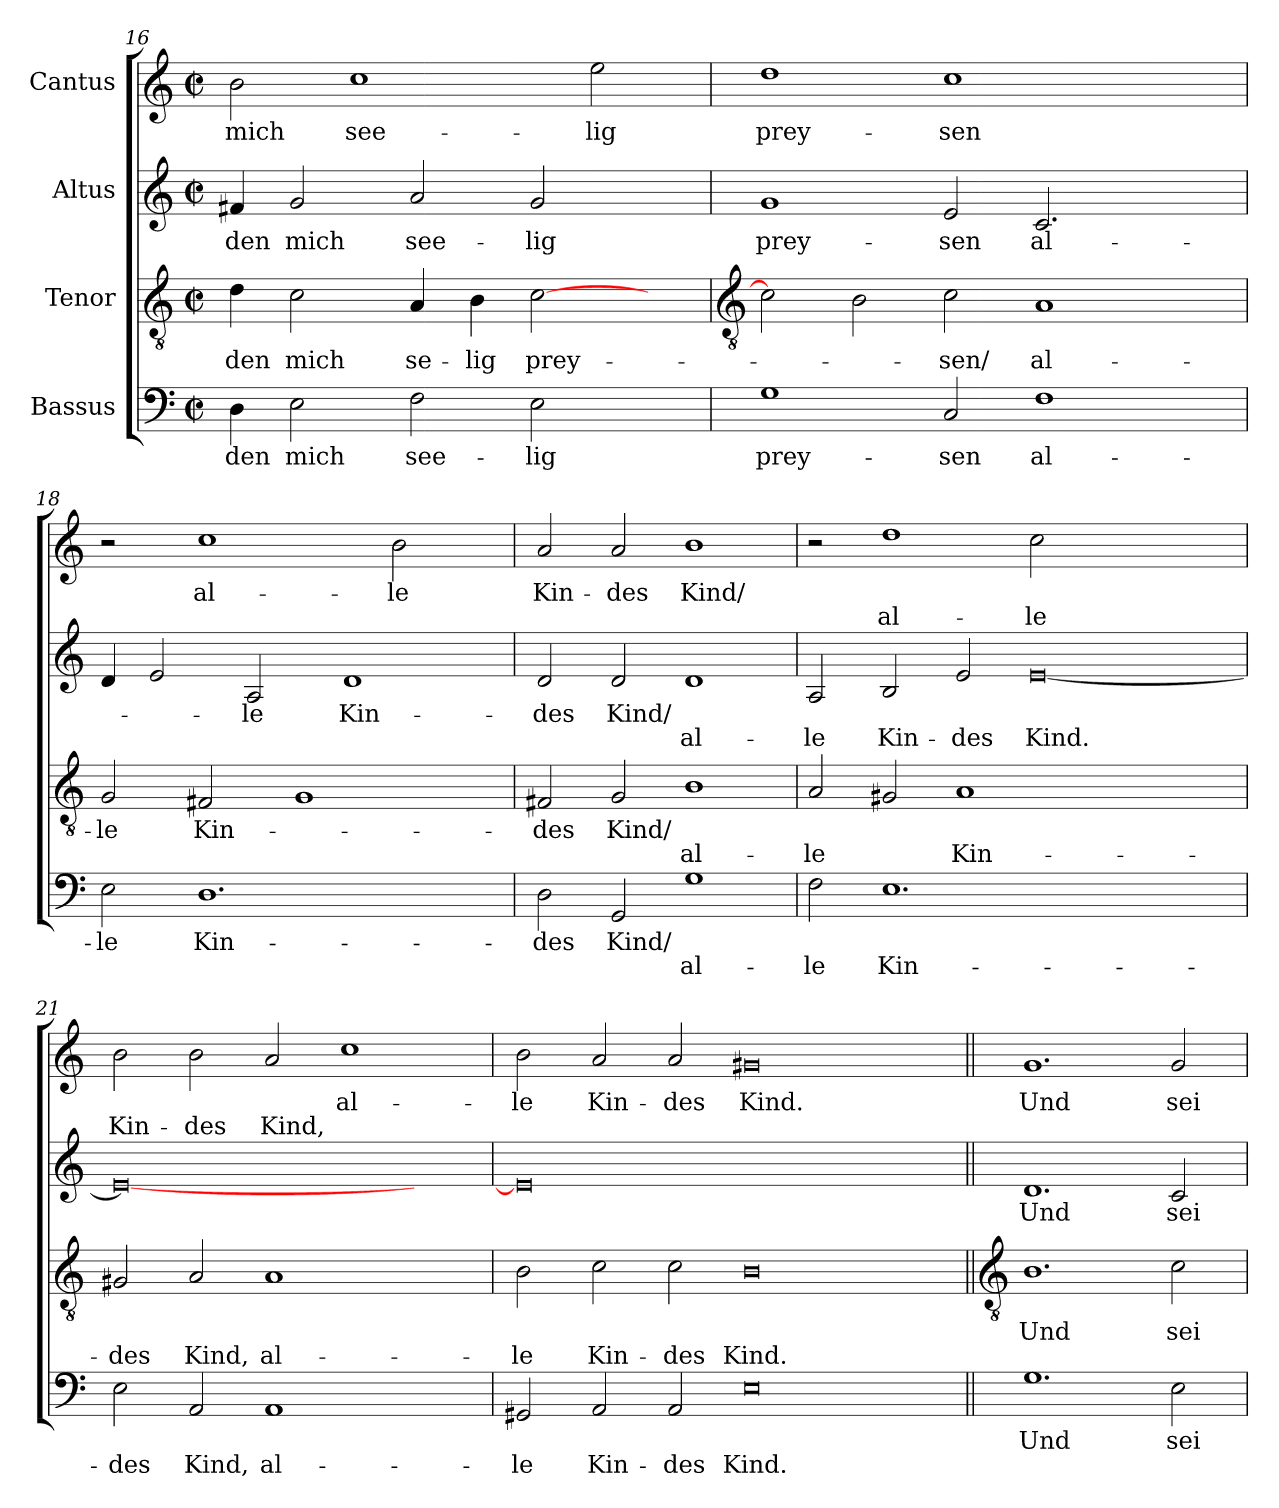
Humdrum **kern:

**kern	**text	**text	**kern	**text	**text	**kern	**text	**text	**kern	**text	**text
*part4	*part4	*part4	*part3	*part3	*part3	*part2	*part2	*part2	*part1	*part1	*part1
*staff4	*staff4	*staff4	*staff3	*staff3	*staff3	*staff2	*staff2	*staff2	*staff1	*staff1	*staff1
*I"Bassus	*	*	*I"Tenor	*	*	*I"Altus	*	*	*I"Cantus	*	*
*clefF4	*	*	*clefGv2	*	*	*clefG2	*	*	*clefG2	*	*
*k[]	*	*	*k[]	*	*	*k[]	*	*	*k[]	*	*
*C:	*	*	*C:	*	*	*C:	*	*	*C:	*	*
*M4/2	*	*	*M4/2	*	*	*M4/2	*	*	*M4/2	*	*
*met(c|)	*	*	*met(c|)	*	*	*met(c|)	*	*	*met(c|)	*	*
=16	=16	=16	=16	=16	=16	=16	=16	=16	=16	=16	=16
!	!LO:LY:b	!	!	!LO:LY:b	!	!	!LO:LY:b	!	!	!LO:LY:b	!
4D	-den	.	4d	-den	.	4f#X	-den	.	2b	mich	.
!	!LO:LY:b	!	!	!LO:LY:b	!	!	!LO:LY:b	!	!	!	!
2E	mich	.	2c	mich	.	2g	mich	.	.	.	.
!	!	!	!	!	!	!	!	!	!	!LO:LY:b	!
.	.	.	.	.	.	.	.	.	1cc	see-	.
!	!LO:LY:b	!	!	!LO:LY:b	!	!	!LO:LY:b	!	!	!	!
2F	see-	.	4A	se-	.	2a	see-	.	.	.	.
!	!	!	!	!LO:LY:b	!	!	!	!	!	!	!
.	.	.	4B	-lig	.	.	.	.	.	.	.
!	!LO:LY:b	!	!	!LO:LY:b	!	!	!LO:LY:b	!	!	!	!
2E	-lig	.	[2c	prey-	.	2g	-lig	.	.	.	.
!	!	!	!	!	!	!	!	!	!	!LO:LY:b	!
.	.	.	.	.	.	.	.	.	2ee	-lig	.
4ryy	.	.	4ryy	.	.	4ryy	.	.	.	.	.
!!LO:LB:g=z
=17	=17	=17	=17	=17	=17	=17	=17	=17	=17	=17	=17
*	*	*	*clefGv2	*	*	*	*	*	*	*	*
!	!LO:LY:b	!	!	!	!	!	!LO:LY:b	!	!	!LO:LY:b	!
1G	prey-	.	2c]	.	.	1g	prey-	.	1dd	prey-	.
.	.	.	2B	.	.	.	.	.	.	.	.
!	!LO:LY:b	!	!	!LO:LY:b	!	!	!LO:LY:b	!	!	!LO:LY:b	!
2C	-sen	.	2c	-sen/	.	2e	-sen	.	1cc	-sen	.
!	!LO:LY:b	!	!	!LO:LY:b	!	!	!LO:LY:b	!	!	!	!
1F	al-	.	1A	al-	.	2.c	al-	.	.	.	.
.	.	.	.	.	.	.	.	.	2ryy	.	.
.	.	.	.	.	.	4ryy	.	.	.	.	.
=18	=18	=18	=18	=18	=18	=18	=18	=18	=18	=18	=18
!	!LO:LY:b	!	!	!LO:LY:b	!	!	!	!	!	!	!
2E	-le	.	2G	-le	.	4d	.	.	2r	.	.
.	.	.	.	.	.	2e	.	.	.	.	.
!	!LO:LY:b	!	!	!LO:LY:b	!	!	!	!	!	!LO:LY:b	!
1.D	Kin-	.	2F#X	Kin-	.	.	.	.	1cc	al-	.
!	!	!	!	!	!	!	!LO:LY:b	!	!	!	!
.	.	.	.	.	.	2A	-le	.	.	.	.
.	.	.	1G	.	.	.	.	.	.	.	.
!	!	!	!	!	!	!	!LO:LY:b	!	!	!	!
.	.	.	.	.	.	1d	Kin-	.	.	.	.
!	!	!	!	!	!	!	!	!	!	!LO:LY:b	!
.	.	.	.	.	.	.	.	.	2b	-le	.
4ryy	.	.	4ryy	.	.	.	.	.	4ryy	.	.
=19	=19	=19	=19	=19	=19	=19	=19	=19	=19	=19	=19
!	!LO:LY:b	!	!	!LO:LY:b	!	!	!LO:LY:b	!	!	!LO:LY:b	!
2D	-des	.	2F#X	-des	.	2d	-des	.	2a	Kin-	.
!	!LO:LY:b	!	!	!LO:LY:b	!	!	!LO:LY:b	!	!	!LO:LY:b	!
2GG	Kind/	.	2G	Kind/	.	2d	Kind/	.	2a	-des	.
!	!	!LO:LY:b	!	!	!LO:LY:b	!	!	!LO:LY:b	!	!LO:LY:b	!
1G	.	al-	1B	.	al-	1d	.	al-	1b	Kind/	.
=20	=20	=20	=20	=20	=20	=20	=20	=20	=20	=20	=20
!	!	!LO:LY:b	!	!	!LO:LY:b	!	!	!LO:LY:b	!	!	!
2F	.	-le	2A	.	-le	2A	.	-le	2r	.	.
!	!	!LO:LY:b	!	!	!	!	!	!LO:LY:b	!	!	!LO:LY:b
1.E	.	Kin-	2G#X	.	.	2B	.	Kin-	1dd	.	al-
!	!	!	!	!	!LO:LY:b	!	!	!LO:LY:b	!	!	!
.	.	.	1A	.	Kin-	2e	.	-des	.	.	.
!	!	!	!	!	!	!	!	!LO:LY:b	!	!	!LO:LY:b
.	.	.	.	.	.	[0e	.	Kind.	2cc	.	-le
1.ryy	.	.	1.ryy	.	.	.	.	.	1.ryy	.	.
=21	=21	=21	=21	=21	=21	=21	=21	=21	=21	=21	=21
!	!	!LO:LY:b	!	!	!LO:LY:b	!	!	!	!	!	!LO:LY:b
2E	.	-des	2G#X	.	-des	0e_	.	.	2b	.	Kin-
!	!	!LO:LY:b	!	!	!LO:LY:b	!	!	!	!	!	!LO:LY:b
2AA	.	Kind,	2A	.	Kind,	.	.	.	2b	.	-des
!	!	!LO:LY:b	!	!	!LO:LY:b	!	!	!	!	!	!LO:LY:b
1AA	.	al-	1A	.	al-	.	.	.	2a	.	Kind,
!	!	!	!	!	!	!	!	!	!	!LO:LY:b	!
.	.	.	.	.	.	.	.	.	1cc	al-	.
2ryy	.	.	2ryy	.	.	2ryy	.	.	.	.	.
=22	=22	=22	=22	=22	=22	=22	=22	=22	=22	=22	=22
!	!	!LO:LY:b	!	!	!LO:LY:b	!	!	!	!	!LO:LY:b	!
2GG#X	.	-le	2B	.	-le	0e]	.	.	2b	-le	.
!	!	!LO:LY:b	!	!	!LO:LY:b	!	!	!	!	!LO:LY:b	!
2AA	.	Kin-	2c	.	Kin-	.	.	.	2a	Kin-	.
!	!	!LO:LY:b	!	!	!LO:LY:b	!	!	!	!	!LO:LY:b	!
2AA	.	-des	2c	.	-des	.	.	.	2a	-des	.
!	!	!LO:LY:b	!	!	!LO:LY:b	!	!	!	!	!LO:LY:b	!
0E	.	Kind.	0B	.	Kind.	.	.	.	0g#X	Kind.	.
.	.	.	.	.	.	1.ryy	.	.	.	.	.
!!LO:LB:g=z
=23||	=23||	=23||	=23||	=23||	=23||	=23||	=23||	=23||	=23||	=23||	=23||
*	*	*	*clefGv2	*	*	*	*	*	*	*	*
!	!LO:LY:b	!	!	!LO:LY:b	!	!	!LO:LY:b	!	!	!LO:LY:b	!
1.G	Und	.	1.B	Und	.	1.d	Und	.	1.g	Und	.
!	!LO:LY:b	!	!	!LO:LY:b	!	!	!LO:LY:b	!	!	!LO:LY:b	!
2E	sei-	.	2c	sei-	.	2c	sei-	.	2g	sei-	.
=	=	=	=	=	=	=	=	=	=	=	=
*-	*-	*-	*-	*-	*-	*-	*-	*-	*-	*-	*-
